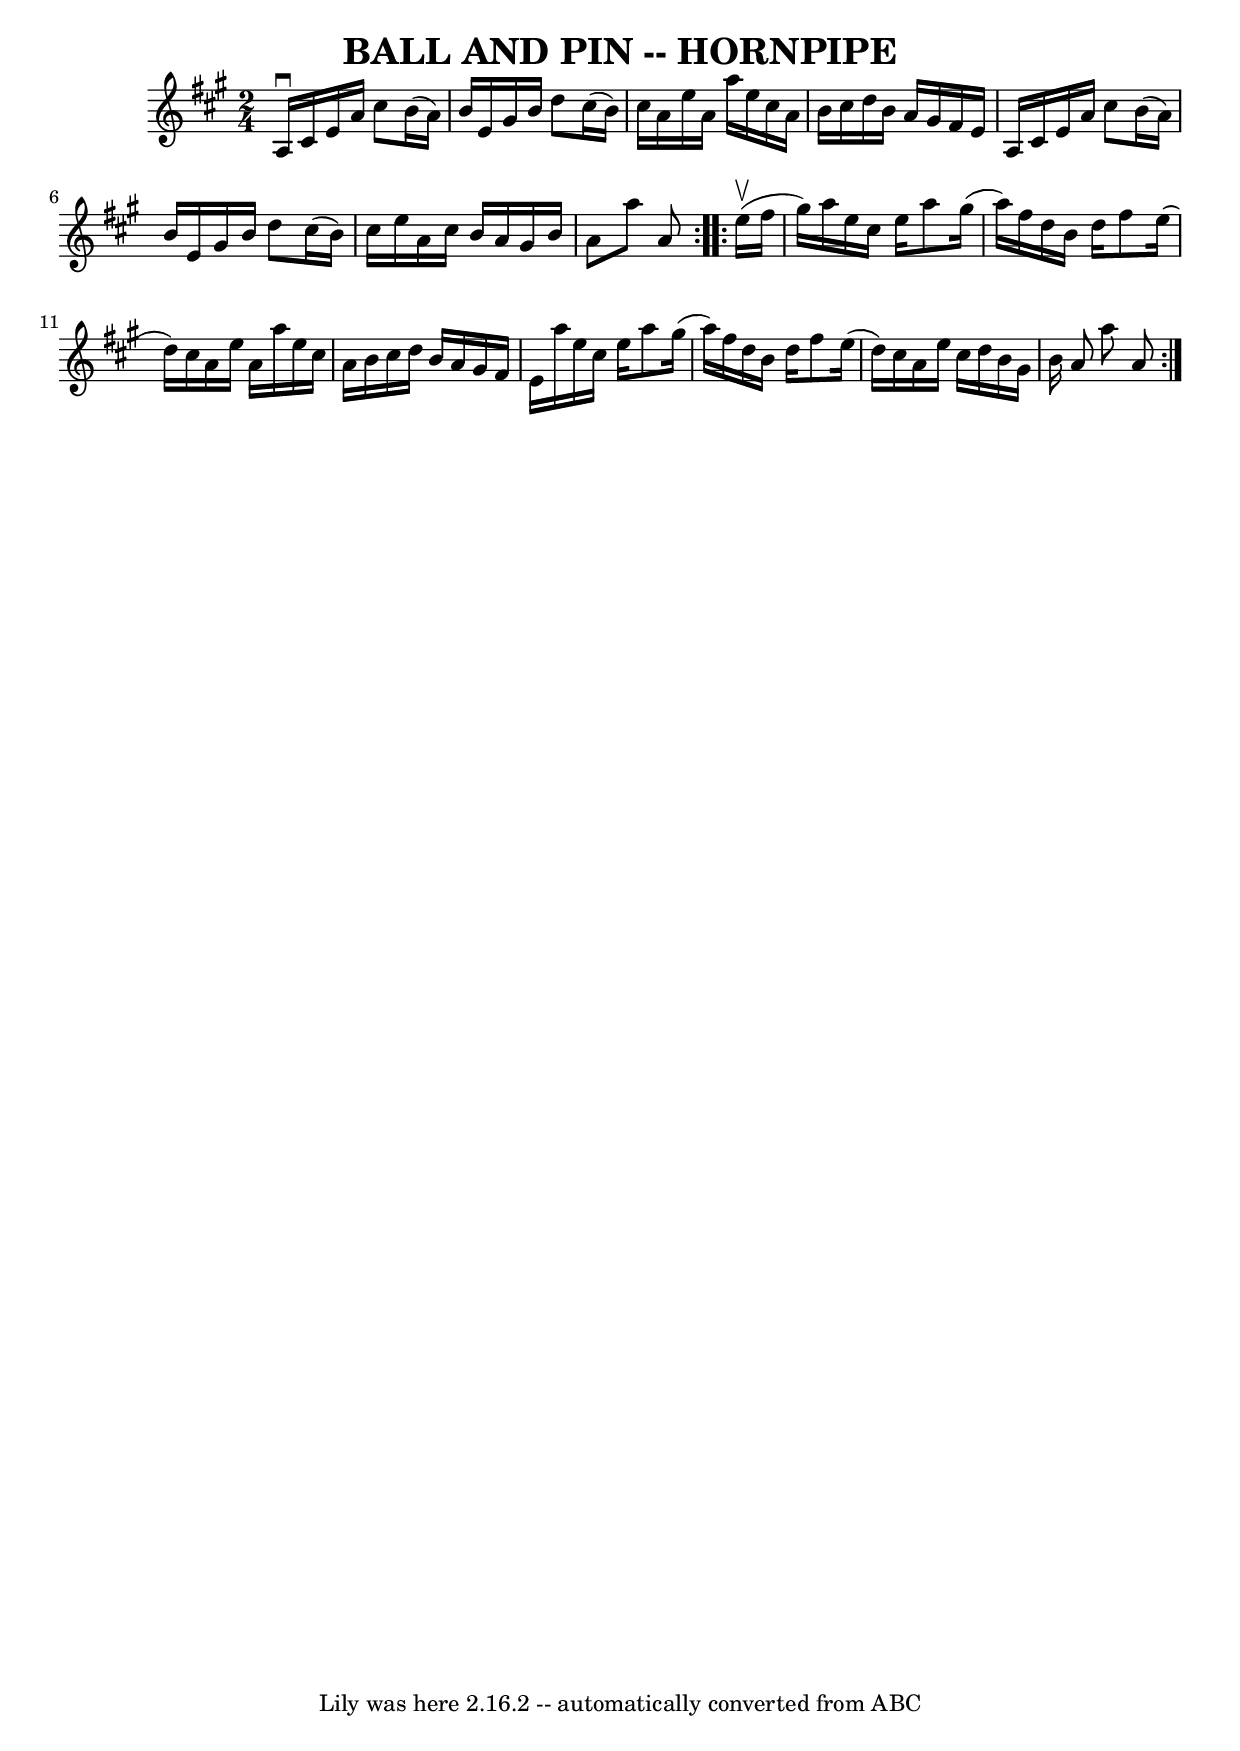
\version "2.7.40"
\include "Mammoth.ily"
\header {
	%% book = "Ryan's Mammoth Collection of Fiddle Tunes"
	crossRefNumber = "1"
	footnotes = ""
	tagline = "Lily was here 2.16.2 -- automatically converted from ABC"
	title = "BALL AND PIN -- HORNPIPE"
}
voicedefault =  {


\repeat volta 2 {
\time 2/4 \key a \major a16^\downbow cis'16 e'16 a'16 cis''8    
b'16 (a'16)   |
 b'16 e'16 gis'16 b'16 d''8    
cis''16 (b'16)   |
 cis''16 a'16 e''16 a'16 a''16    
e''16 cis''16 a'16    |
 b'16 cis''16 d''16 b'16 a'16 
 gis'16 fis'16 e'16    |
     |
 a16 cis'16 e'16    
a'16 cis''8 b'16 (a'16)   |
 b'16 e'16 gis'16 b'16 
 d''8 cis''16 (b'16)   |
 cis''16 e''16 a'16    
cis''16 b'16 a'16 gis'16 b'16    |
 a'8 a''8 a'8    } 
    \repeat volta 2 { e''16 (^\upbow fis''16 gis''16)       
|
 a''16 e''16 cis''16 e''16 a''8 gis''16 (a''16)  
 |
 fis''16 d''16 b'16 d''16 fis''8 e''16 (d''16)  
 |
 cis''16 a'16 e''16 a'16 a''16 e''16 cis''16    
a'16    |
 b'16 cis''16 d''16 b'16 a'16 gis'16 fis'16 
 e'16    |
     |
 a''16 e''16 cis''16 e''16 a''8   
 gis''16 (a''16)   |
 fis''16 d''16 b'16 d''16 fis''8 
 e''16 (d''16)   |
 cis''16 a'16 e''16 cis''16    
d''16 b'16 gis'16 b'16    |
 a'8 a''8 a'8    }   
}

\score{
    <<

	\context Staff="default"
	{
	    \voicedefault 
	}

    >>
	\layout {
	}
	\midi {}
}
